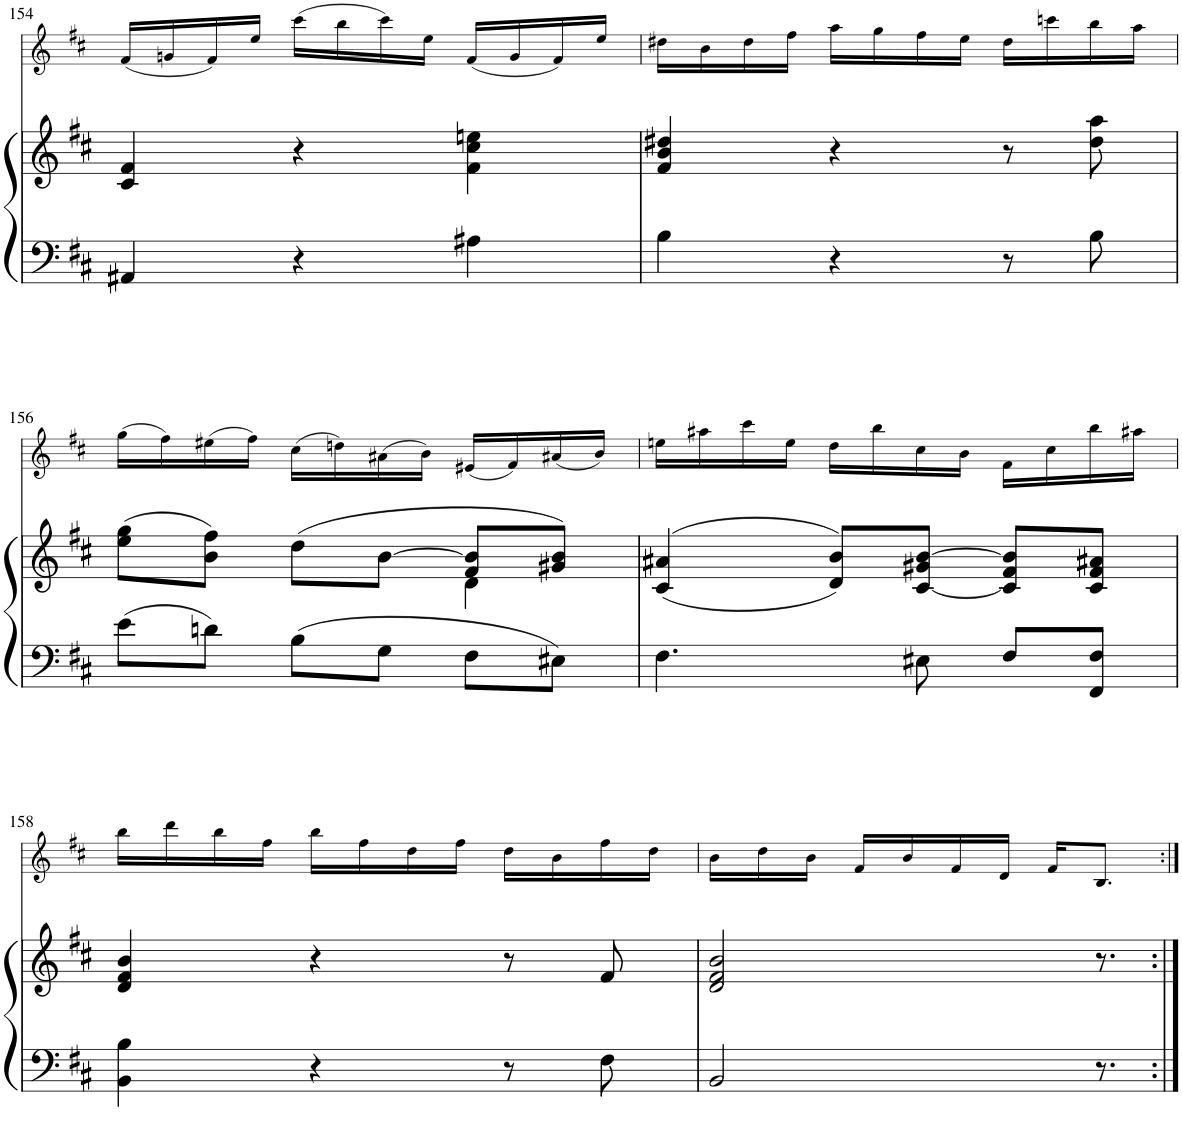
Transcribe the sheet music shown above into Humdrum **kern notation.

**kern	**kern	**kern
*part2	*part2	*part1
*staff3	*staff2	*staff1
*I"Piano	*	*I"Violin
*I'Pno	*	*I'Vln
!!LO:PB:g=z
*clefF4	*clefG2	*clefG2
*k[f#c#]	*k[f#c#]	*k[f#c#]
*M3/4	*M3/4	*M3/4
=154	=154	=154
4AA#X/	4c#/ 4f#/	(16f#/LL
.	.	16gn/
.	.	16f#/)
.	.	16ee/JJ
4r	4r	(16ccc#\LL
.	.	16bb\
.	.	16ccc#\)
.	.	16ee\JJ
4A#X\	4f#\ 4cc#\ 4een\	(16f#/LL
.	.	16g/
.	.	16f#/)
.	.	16ee/JJ
=155	=155	=155
4B\	4f#/ 4b/ 4dd#X/	16dd#X\LL
.	.	16b\
.	.	16dd#\
.	.	16ff#\JJ
4r	4r	16aa\LL
.	.	16gg\
.	.	16ff#\
.	.	16ee\JJ
8r	8r	16dd#\LL
.	.	16cccn\
8B\	8dd#\ 8aa\	16bb\
.	.	16aa\JJ
!!LO:LB:g=z
=156	=156	=156
*	*^	*
8e\L	(>8ee\ 8gg\L	2ryy	(16gg\LL
.	.	.	16ff#\)
8dn\J	8b\ 8ff#\J)	.	(16ee#X\
.	.	.	16ff#\JJ)
8B\L	(8dd\L	.	(16cc#\LL
.	.	.	16ddn\)
8G\J	[>8b\J	.	(16a#X\
.	.	.	16b\JJ)
8F#\L	8f#/ 8b/]L	4d\	(16e#X/LL
.	.	.	16f#/)
8E#X\J	8g#X/ 8b/J)	.	(16a#X/
.	.	.	16b/JJ)
*	*v	*v	*
=157	=157	=157
4.F#\	(>(4c#/ 4a#X/	16een\LL
.	.	16aa#X\
.	.	16ccc#\
.	.	16ee\JJ
.	8d/ 8b/L))	16dd\LL
.	.	16bb\
8E#X\	[8c#/ 8g#X/ [8b/J	16cc#\
.	.	16b\JJ
8F#/L	8c#/] 8f#/ 8b/]L	16f#\LL
.	.	16cc#\
8FF#/ 8F#/J	8c#/ 8f#/ 8a#X/J	16bb\
.	.	16aa#X\JJ
!!LO:LB:g=z
=158	=158	=158
4BB\ 4B\	4d/ 4f#/ 4b/	16bb\LL
.	.	16ddd\
.	.	16bb\
.	.	16ff#\JJ
4r	4r	16bb\LL
.	.	16ff#\
.	.	16dd\
.	.	16ff#\JJ
8r	8r	16dd\LL
.	.	16b\
8F#\	8f#/	16ff#\
.	.	16dd\JJ
=158X5	=158X5	=158X5
2BB/	2d/ 2f#/ 2b/	16b\LL
.	.	16dd\
.	.	16b\JJ
.	.	16f#/LL
.	.	16b/
.	.	16f#/
.	.	16d/JJ
.	.	16f#/KL
8.r	8.r	8.B/J
=:|!	=:|!	=:|!
*-	*-	*-
